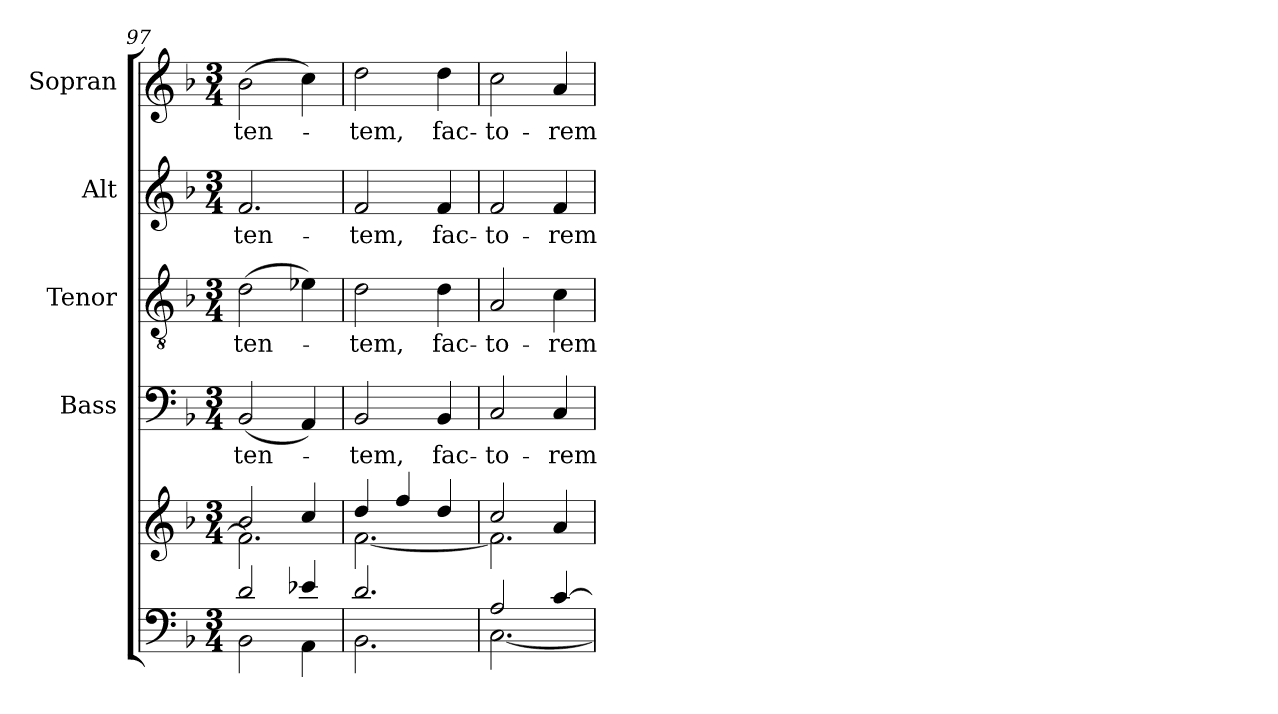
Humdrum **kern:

**kern	**kern	**kern	**text	**kern	**text	**kern	**text	**kern	**text
*part5	*part5	*part4	*part4	*part3	*part3	*part2	*part2	*part1	*part1
*staff6	*staff5	*staff4	*staff4	*staff3	*staff3	*staff2	*staff2	*staff1	*staff1
*	*	*I"Bass	*	*I"Tenor	*	*I"Alt	*	*I"Sopran	*
*	*	*I'B.	*	*I'T.	*	*I'A.	*	*I'S.	*
*clefF4	*clefG2	*clefF4	*	*clefGv2	*	*clefG2	*	*clefG2	*
*k[b-]	*k[b-]	*k[b-]	*	*k[b-]	*	*k[b-]	*	*k[b-]	*
*F:	*F:	*F:	*	*F:	*	*F:	*	*F:	*
*M3/4	*M3/4	*M3/4	*	*M3/4	*	*M3/4	*	*M3/4	*
=97	=97	=97	=97	=97	=97	=97	=97	=97	=97
*^	*^	*	*	*	*	*	*	*	*
!	!	!	!	!	!LO:LY:b	!	!LO:LY:b	!	!LO:LY:b	!	!LO:LY:b
2d/	2BB-\	2b-/	2.f\]	(<2BB-/	-ten-	(>2d\	-ten-	2.f/	-ten-	(>2b-\	-ten-
4e-X/	4AA\	4cc/	.	4AA/)	.	4e-X\)	.	.	.	4cc\)	.
=98	=98	=98	=98	=98	=98	=98	=98	=98	=98	=98	=98
!	!	!	!	!	!LO:LY:b	!	!LO:LY:b	!	!LO:LY:b	!	!LO:LY:b
2.d/	2.BB-\	4dd/	[<2.f\	2BB-/	-tem,	2d\	-tem,	2f/	-tem,	2dd\	-tem,
.	.	4ff/	.	.	.	.	.	.	.	.	.
!	!	!	!	!	!LO:LY:b	!	!LO:LY:b	!	!LO:LY:b	!	!LO:LY:b
.	.	4dd/	.	4BB-/	fac-	4d\	fac-	4f/	fac-	4dd\	fac-
=99	=99	=99	=99	=99	=99	=99	=99	=99	=99	=99	=99
!	!	!	!	!	!LO:LY:b	!	!LO:LY:b	!	!LO:LY:b	!	!LO:LY:b
2A/	[<2.C\	2cc/	2.f\]	2C/	-to-	2A/	-to-	2f/	-to-	2cc\	-to-
!	!	!	!	!	!LO:LY:b	!	!LO:LY:b	!	!LO:LY:b	!	!LO:LY:b
[>4c/	.	4a/	.	4C/	-rem	4c\	-rem	4f/	-rem	4a/	-rem
*v	*v	*	*	*	*	*	*	*	*	*	*
*	*v	*v	*	*	*	*	*	*	*	*
=	=	=	=	=	=	=	=	=	=
*-	*-	*-	*-	*-	*-	*-	*-	*-	*-
